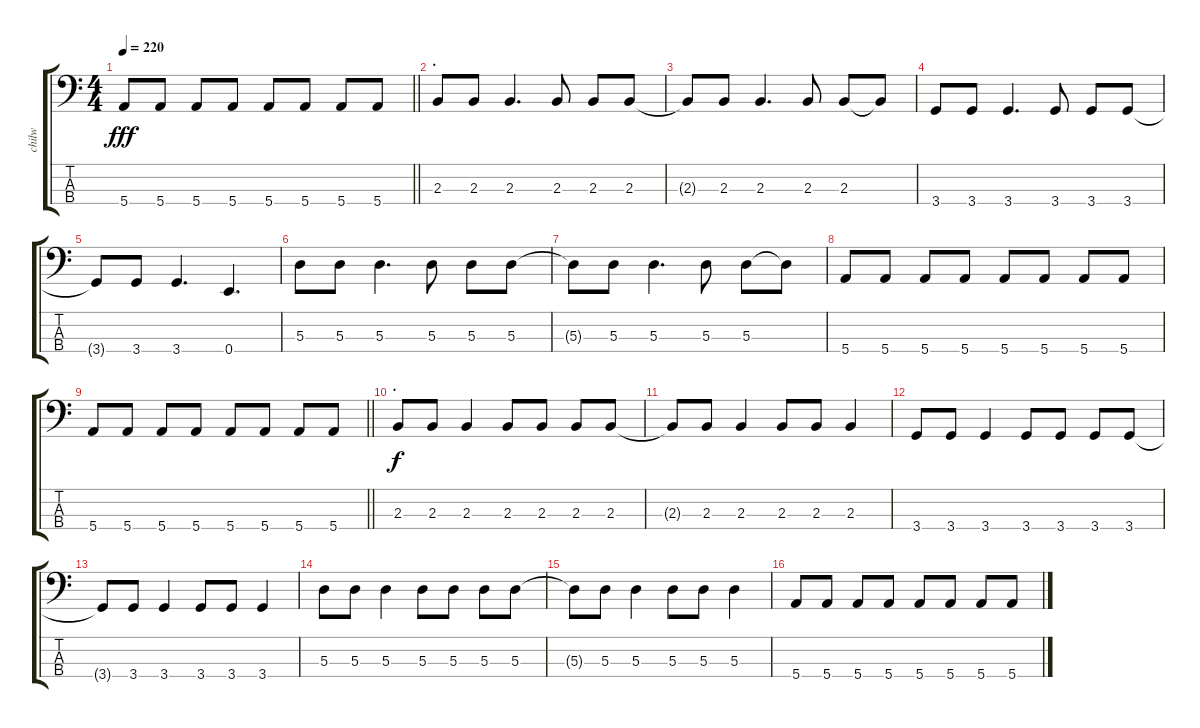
\track ("chilw" "chilw") {instrument electricbasspick}
\staff {score tabs}
\tuning (G2 D2 A1 E1) {hide}
\ts (4 4)
\tempo 220
\clef f4
\barLineRight lightlight
\ks c
5.4.8{dy fff} 5.4.8 5.4.8 5.4.8 5.4.8 5.4.8 5.4.8 5.4.8 |
\section ("" ".")
2.3.8 2.3.8 2.3.4{d} 2.3.8 2.3.8 2.3.8 |
2.3{t}.8 2.3.8 2.3.4{d} 2.3.8 2.3.8 2.3{t}.8 |
3.4.8 3.4.8 3.4.4{d} 3.4.8 3.4.8 3.4.8 |
3.4{t}.8 3.4.8 3.4.4{d} 0.4.4{d} |
5.3.8 5.3.8 5.3.4{d} 5.3.8 5.3.8 5.3.8 |
5.3{t}.8 5.3.8 5.3.4{d} 5.3.8 5.3.8 5.3{t}.8 |
5.4.8 5.4.8 5.4.8 5.4.8 5.4.8 5.4.8 5.4.8 5.4.8 |
\barLineRight lightlight
5.4.8 5.4.8 5.4.8 5.4.8 5.4.8 5.4.8 5.4.8 5.4.8 |
\section ("" ".")
2.3.8{dy f} 2.3.8 2.3.4 2.3.8 2.3.8 2.3.8 2.3.8 |
2.3{t}.8 2.3.8 2.3.4 2.3.8 2.3.8 2.3.4 |
3.4.8 3.4.8 3.4.4 3.4.8 3.4.8 3.4.8 3.4.8 |
3.4{t}.8 3.4.8 3.4.4 3.4.8 3.4.8 3.4.4 |
5.3.8 5.3.8 5.3.4 5.3.8 5.3.8 5.3.8 5.3.8 |
5.3{t}.8 5.3.8 5.3.4 5.3.8 5.3.8 5.3.4 |
5.4.8 5.4.8 5.4.8 5.4.8 5.4.8 5.4.8 5.4.8 5.4.8
